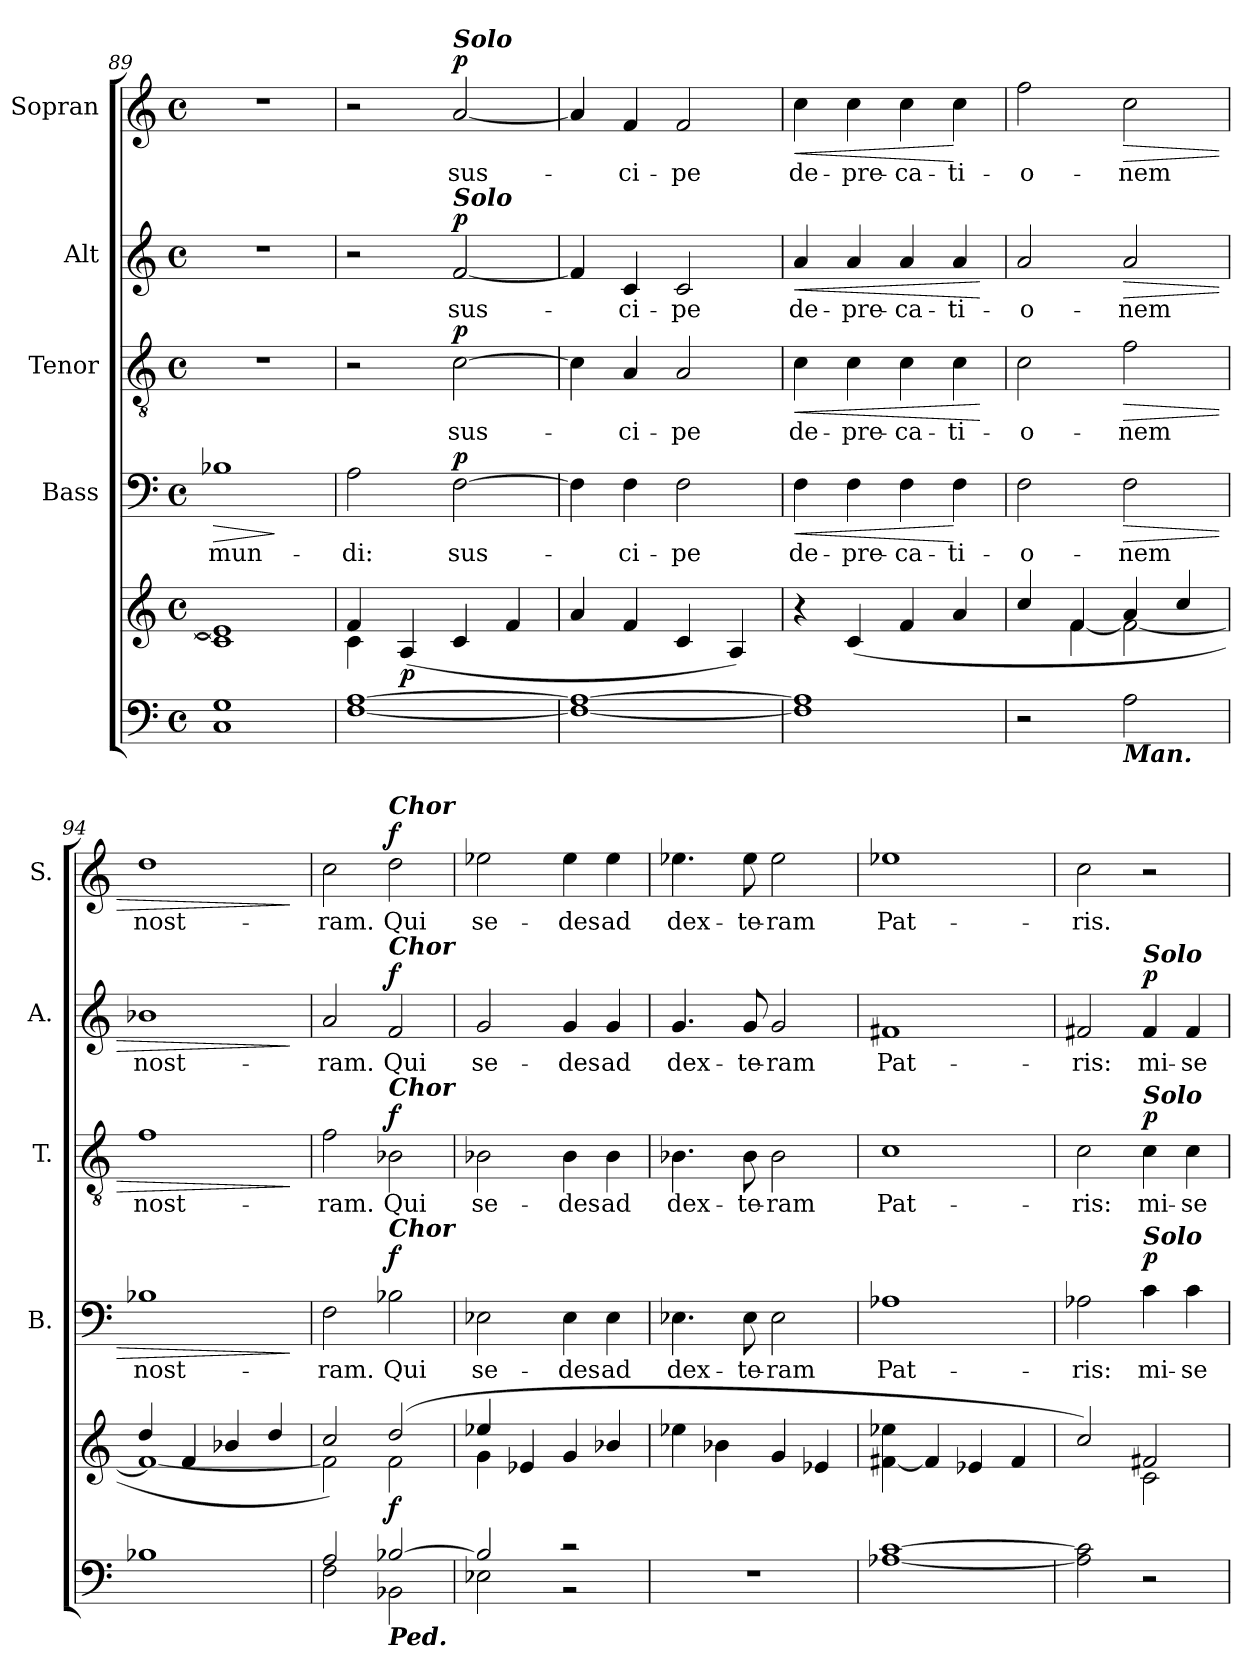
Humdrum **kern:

**kern	**kern	**dynam	**kern	**text	**dynam	**kern	**text	**dynam	**kern	**text	**dynam	**kern	**text	**dynam
*part5	*part5	*part5	*part4	*part4	*part4	*part3	*part3	*part3	*part2	*part2	*part2	*part1	*part1	*part1
*staff6	*staff5	*staff5/6	*staff4	*staff4	*staff4	*staff3	*staff3	*staff3	*staff2	*staff2	*staff2	*staff1	*staff1	*staff1
*	*	*	*I"Bass	*	*	*I"Tenor	*	*	*I"Alt	*	*	*I"Sopran	*	*
*	*	*	*I'B.	*	*	*I'T.	*	*	*I'A.	*	*	*I'S.	*	*
*clefF4	*clefG2	*	*clefF4	*	*	*clefGv2	*	*	*clefG2	*	*	*clefG2	*	*
*k[]	*k[]	*	*k[]	*	*	*k[]	*	*	*k[]	*	*	*k[]	*	*
*C:	*C:	*	*C:	*	*	*C:	*	*	*C:	*	*	*C:	*	*
*M4/4	*M4/4	*	*M4/4	*	*	*M4/4	*	*	*M4/4	*	*	*M4/4	*	*
*met(c)	*met(c)	*	*met(c)	*	*	*met(c)	*	*	*met(c)	*	*	*met(c)	*	*
=89	=89	=89	=89	=89	=89	=89	=89	=89	=89	=89	=89	=89	=89	=89
*	*^	*	*	*	*	*	*	*	*	*	*	*	*	*
!	!	!	!	!	!LO:LY:b	!LO:HP:b	!	!	!	!	!	!	!	!	!
1C 1G	1e]	1c]	.	1B-X	mun-	>	1r	.	.	1r	.	.	1r	.	.
*	*v	*v	*	*	*	*	*	*	*	*	*	*	*	*	*
.	.	.	.	.	]	.	.	.	.	.	.	.	.	.
=90	=90	=90	=90	=90	=90	=90	=90	=90	=90	=90	=90	=90	=90	=90
*	*^	*	*	*	*	*	*	*	*	*	*	*	*	*
!	!	!	!	!	!LO:LY:b	!	!	!	!	!	!	!	!	!	!
[1F [1A	4f/	4c\	.	2A\	-di:	.	2r	.	.	2r	.	.	2r	.	.
!	!	!	!LO:DY:b	!	!	!	!	!	!	!	!	!	!	!	!
.	(4A/	2.ryy	p	.	.	.	.	.	.	.	.	.	.	.	.
!	!	!	!	!	!	!	!	!	!	!	!	!	!LO:TX:a:Bi:t=Solo	!	!
!	!	!	!	!	!	!	!	!	!	!LO:TX:a:Bi:t=Solo	!	!	!	!	!
!	!	!	!	!	!LO:LY:b	!LO:DY:a	!	!LO:LY:b	!LO:DY:a	!	!LO:LY:b	!LO:DY:a	!	!LO:LY:b	!LO:DY:a
.	4c/	.	.	[2F\	sus-	p	[2c\	sus-	p	[2f/	sus-	p	[2a/	sus-	p
.	4f/	.	.	.	.	.	.	.	.	.	.	.	.	.	.
*	*v	*v	*	*	*	*	*	*	*	*	*	*	*	*	*
!!LO:PB:g=z
=91	=91	=91	=91	=91	=91	=91	=91	=91	=91	=91	=91	=91	=91	=91
1F_ 1A_	4a/	.	4F\]	.	.	4c\]	.	.	4f/]	.	.	4a/]	.	.
!	!	!	!	!LO:LY:b	!	!	!LO:LY:b	!	!	!LO:LY:b	!	!	!LO:LY:b	!
.	4f/	.	4F\	-ci-	.	4A/	-ci-	.	4c/	-ci-	.	4f/	-ci-	.
!	!	!	!	!LO:LY:b	!	!	!LO:LY:b	!	!	!LO:LY:b	!	!	!LO:LY:b	!
.	4c/	.	2F\	-pe	.	2A/	-pe	.	2c/	-pe	.	2f/	-pe	.
.	4A/)	.	.	.	.	.	.	.	.	.	.	.	.	.
=92	=92	=92	=92	=92	=92	=92	=92	=92	=92	=92	=92	=92	=92	=92
!	!	!	!	!LO:LY:b	!LO:HP:b	!	!LO:LY:b	!LO:HP:b	!	!LO:LY:b	!LO:HP:b	!	!LO:LY:b	!LO:HP:b
1F] 1A]	4r	.	4F\	de-	<	4c\	de-	<	4a/	de-	<	4cc\	de-	<
!	!	!	!	!LO:LY:b	!	!	!LO:LY:b	!	!	!LO:LY:b	!	!	!LO:LY:b	!
.	(4c/	.	4F\	-pre-	.	4c\	-pre-	.	4a/	-pre-	.	4cc\	-pre-	.
!	!	!	!	!LO:LY:b	!	!	!LO:LY:b	!	!	!LO:LY:b	!	!	!LO:LY:b	!
.	4f/	.	4F\	-ca-	.	4c\	-ca-	.	4a/	-ca-	.	4cc\	-ca-	.
!	!	!	!	!LO:LY:b	!	!	!LO:LY:b	!	!	!LO:LY:b	!	!	!LO:LY:b	!
.	4a/	.	4F\	-ti-	[	4c\	-ti-	.	4a/	-ti-	.	4cc\	-ti-	[
.	.	.	.	.	.	.	.	[	.	.	[	.	.	.
=93	=93	=93	=93	=93	=93	=93	=93	=93	=93	=93	=93	=93	=93	=93
*	*^	*	*	*	*	*	*	*	*	*	*	*	*	*
!	!	!	!	!	!LO:LY:b	!	!	!LO:LY:b	!	!	!LO:LY:b	!	!	!LO:LY:b	!
2r	4cc/	4ryy	.	2F\	-o-	.	2c\	-o-	.	2a/	-o-	.	2ff\	-o-	.
.	4f/	[<4f\	.	.	.	.	.	.	.	.	.	.	.	.	.
!LO:TX:b:Bi:t=Man.	!	!	!	!	!	!	!	!	!	!	!	!	!	!	!
!	!	!	!	!	!LO:LY:b	!LO:HP:b	!	!LO:LY:b	!LO:HP:b	!	!LO:LY:b	!LO:HP:b	!	!LO:LY:b	!LO:HP:b
2A\	4a/	2f\_	.	2F\	-nem	>	2f\	-nem	>	2a/	-nem	>	2cc\	-nem	>
.	4cc/	.	.	.	.	.	.	.	.	.	.	.	.	.	.
=94	=94	=94	=94	=94	=94	=94	=94	=94	=94	=94	=94	=94	=94	=94	=94
!	!	!	!	!	!LO:LY:b	!	!	!LO:LY:b	!	!	!LO:LY:b	!	!	!LO:LY:b	!
1B-X	4dd/	1f_	.	1B-X	nost-	.	1f	nost-	.	1b-X	nost-	.	1dd	nost-	.
.	4f/	.	.	.	.	.	.	.	.	.	.	.	.	.	.
.	4b-X/	.	.	.	.	.	.	.	.	.	.	.	.	.	.
.	4dd/	.	.	.	.	.	.	.	.	.	.	.	.	.	.
*	*v	*v	*	*	*	*	*	*	*	*	*	*	*	*	*
.	.	.	.	.	]	.	.	]	.	.	]	.	.	]
=95	=95	=95	=95	=95	=95	=95	=95	=95	=95	=95	=95	=95	=95	=95
*^	*^	*	*	*	*	*	*	*	*	*	*	*	*	*
!	!	!	!	!	!	!LO:LY:b	!	!	!LO:LY:b	!	!	!LO:LY:b	!	!	!LO:LY:b	!
2A/	2F\	2cc/)	2f\]	.	2F\	-ram.	.	2f\	-ram.	.	2a/	-ram.	.	2cc\	-ram.	.
!	!	!	!	!	!	!	!	!	!	!	!	!	!	!LO:TX:a:Bi:t=Chor	!	!
!	!	!	!	!	!	!	!	!	!	!	!LO:TX:a:Bi:t=Chor	!	!	!	!	!
!	!	!	!	!	!	!	!	!LO:TX:a:Bi:t=Chor	!	!	!	!	!	!	!	!
!	!	!	!	!	!LO:TX:a:Bi:t=Chor	!	!	!	!	!	!	!	!	!	!	!
!LO:TX:b:Bi:t=Ped.	!	!	!	!	!	!	!	!	!	!	!	!	!	!	!	!
!	!	!	!	!LO:DY:b	!	!LO:LY:b	!LO:DY:a	!	!LO:LY:b	!LO:DY:a	!	!LO:LY:b	!LO:DY:a	!	!LO:LY:b	!LO:DY:a
[>2B-X/	2BB-X\	(2dd/	2f\	f	2B-X\	Qui	f	2B-X\	Qui	f	2f/	Qui	f	2dd\	Qui	f
=96	=96	=96	=96	=96	=96	=96	=96	=96	=96	=96	=96	=96	=96	=96	=96	=96
!	!	!	!	!	!	!LO:LY:b	!	!	!LO:LY:b	!	!	!LO:LY:b	!	!	!LO:LY:b	!
2B-/]	2E-X\	4ee-X/	4g\	.	2E-X\	se-	.	2B-X\	se-	.	2g/	se-	.	2ee-X\	se-	.
.	.	4e-X/	2.ryy	.	.	.	.	.	.	.	.	.	.	.	.	.
!	!	!	!	!	!	!LO:LY:b	!	!	!LO:LY:b	!	!	!LO:LY:b	!	!	!LO:LY:b	!
2r	2r	4g/	.	.	4E-\	-des	.	4B-\	-des	.	4g/	-des	.	4ee-\	-des	.
!	!	!	!	!	!	!LO:LY:b	!	!	!LO:LY:b	!	!	!LO:LY:b	!	!	!LO:LY:b	!
.	.	4b-X/	.	.	4E-\	ad	.	4B-\	ad	.	4g/	ad	.	4ee-\	ad	.
*v	*v	*	*	*	*	*	*	*	*	*	*	*	*	*	*	*
*	*v	*v	*	*	*	*	*	*	*	*	*	*	*	*	*
!!LO:PB:g=z
=97	=97	=97	=97	=97	=97	=97	=97	=97	=97	=97	=97	=97	=97	=97
!	!	!	!	!LO:LY:b	!	!	!LO:LY:b	!	!	!LO:LY:b	!	!	!LO:LY:b	!
1r	4ee-X\	.	4.E-X\	dex-	.	4.B-X\	dex-	.	4.g/	dex-	.	4.ee-X\	dex-	.
.	4b-X\	.	.	.	.	.	.	.	.	.	.	.	.	.
!	!	!	!	!LO:LY:b	!	!	!LO:LY:b	!	!	!LO:LY:b	!	!	!LO:LY:b	!
.	.	.	8E-\	-te-	.	8B-\	-te-	.	8g/	-te-	.	8ee-\	-te-	.
!	!	!	!	!LO:LY:b	!	!	!LO:LY:b	!	!	!LO:LY:b	!	!	!LO:LY:b	!
.	4g/	.	2E-\	-ram	.	2B-\	-ram	.	2g/	-ram	.	2ee-\	-ram	.
.	4e-X/	.	.	.	.	.	.	.	.	.	.	.	.	.
=98	=98	=98	=98	=98	=98	=98	=98	=98	=98	=98	=98	=98	=98	=98
!	!	!	!	!LO:LY:b	!	!	!LO:LY:b	!	!	!LO:LY:b	!	!	!LO:LY:b	!
[1A- [1c	[<4f#X\ 4ee-X\	.	1A-X	Pat-	.	1c	Pat-	.	1f#X	Pat-	.	1ee-X	Pat-	.
.	4f#/]	.	.	.	.	.	.	.	.	.	.	.	.	.
.	4e-X/	.	.	.	.	.	.	.	.	.	.	.	.	.
.	4f#/	.	.	.	.	.	.	.	.	.	.	.	.	.
=99	=99	=99	=99	=99	=99	=99	=99	=99	=99	=99	=99	=99	=99	=99
*	*^	*	*	*	*	*	*	*	*	*	*	*	*	*
!	!	!	!	!	!LO:LY:b	!	!	!LO:LY:b	!	!	!LO:LY:b	!	!	!LO:LY:b	!
2A-\] 2c\]	2cc/)	2ryy	.	2A-X\	-ris:	.	2c\	-ris:	.	2f#X/	-ris:	.	2cc\	-ris.	.
!	!	!	!	!	!	!	!	!	!	!LO:TX:a:Bi:t=Solo	!	!	!	!	!
!	!	!	!	!	!	!	!LO:TX:a:Bi:t=Solo	!	!	!	!	!	!	!	!
!	!	!	!	!LO:TX:a:Bi:t=Solo	!	!	!	!	!	!	!	!	!	!	!
!	!	!	!	!	!LO:LY:b	!LO:DY:a	!	!LO:LY:b	!LO:DY:a	!	!LO:LY:b	!LO:DY:a	!	!	!
2r	2f#X/	2c\	.	4c\	mi-	p	4c\	mi-	p	4f#/	mi-	p	2r	.	.
!	!	!	!	!	!LO:LY:b	!	!	!LO:LY:b	!	!	!LO:LY:b	!	!	!	!
.	.	.	.	4c\	-se-	.	4c\	-se-	.	4f#/	-se-	.	.	.	.
*	*v	*v	*	*	*	*	*	*	*	*	*	*	*	*	*
=	=	=	=	=	=	=	=	=	=	=	=	=	=	=
*-	*-	*-	*-	*-	*-	*-	*-	*-	*-	*-	*-	*-	*-	*-
